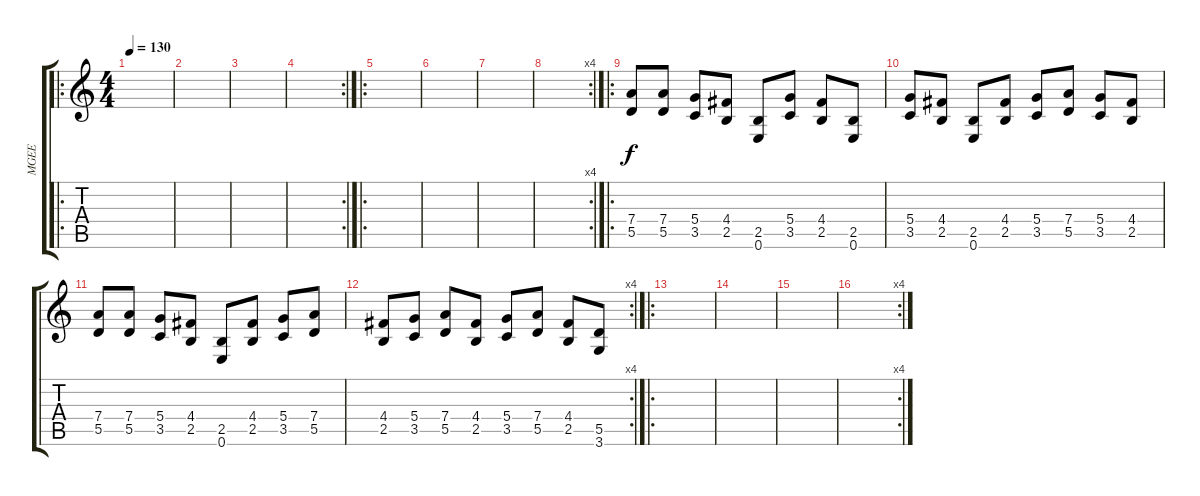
\track ("MGEE" "MGEE") {instrument distortionguitar}
\staff {score tabs}
\tuning (E4 B3 G3 D3 A2 E2) {hide}
\ro
\ts (4 4)
\tempo 130
\clef g2
\ks c
|
|
|
\rc 2
|
\ro
|
|
|
\rc 4
|
\ro
(7.4 5.5).8 (7.4 5.5).8 (5.4 3.5).8 (4.4 2.5).8 (2.5 0.6).8 (5.4 3.5).8 (4.4 2.5).8 (2.5 0.6).8 |
(5.4 3.5).8 (4.4 2.5).8 (2.5 0.6).8 (4.4 2.5).8 (5.4 3.5).8 (7.4 5.5).8 (5.4 3.5).8 (4.4 2.5).8 |
(7.4 5.5).8 (7.4 5.5).8 (5.4 3.5).8 (4.4 2.5).8 (2.5 0.6).8 (4.4 2.5).8 (5.4 3.5).8 (7.4 5.5).8 |
\rc 4
(4.4 2.5).8 (5.4 3.5).8 (7.4 5.5).8 (4.4 2.5).8 (5.4 3.5).8 (7.4 5.5).8 (4.4 2.5).8 (5.5 3.6).8 |
\ro
|
|
|
\rc 4
